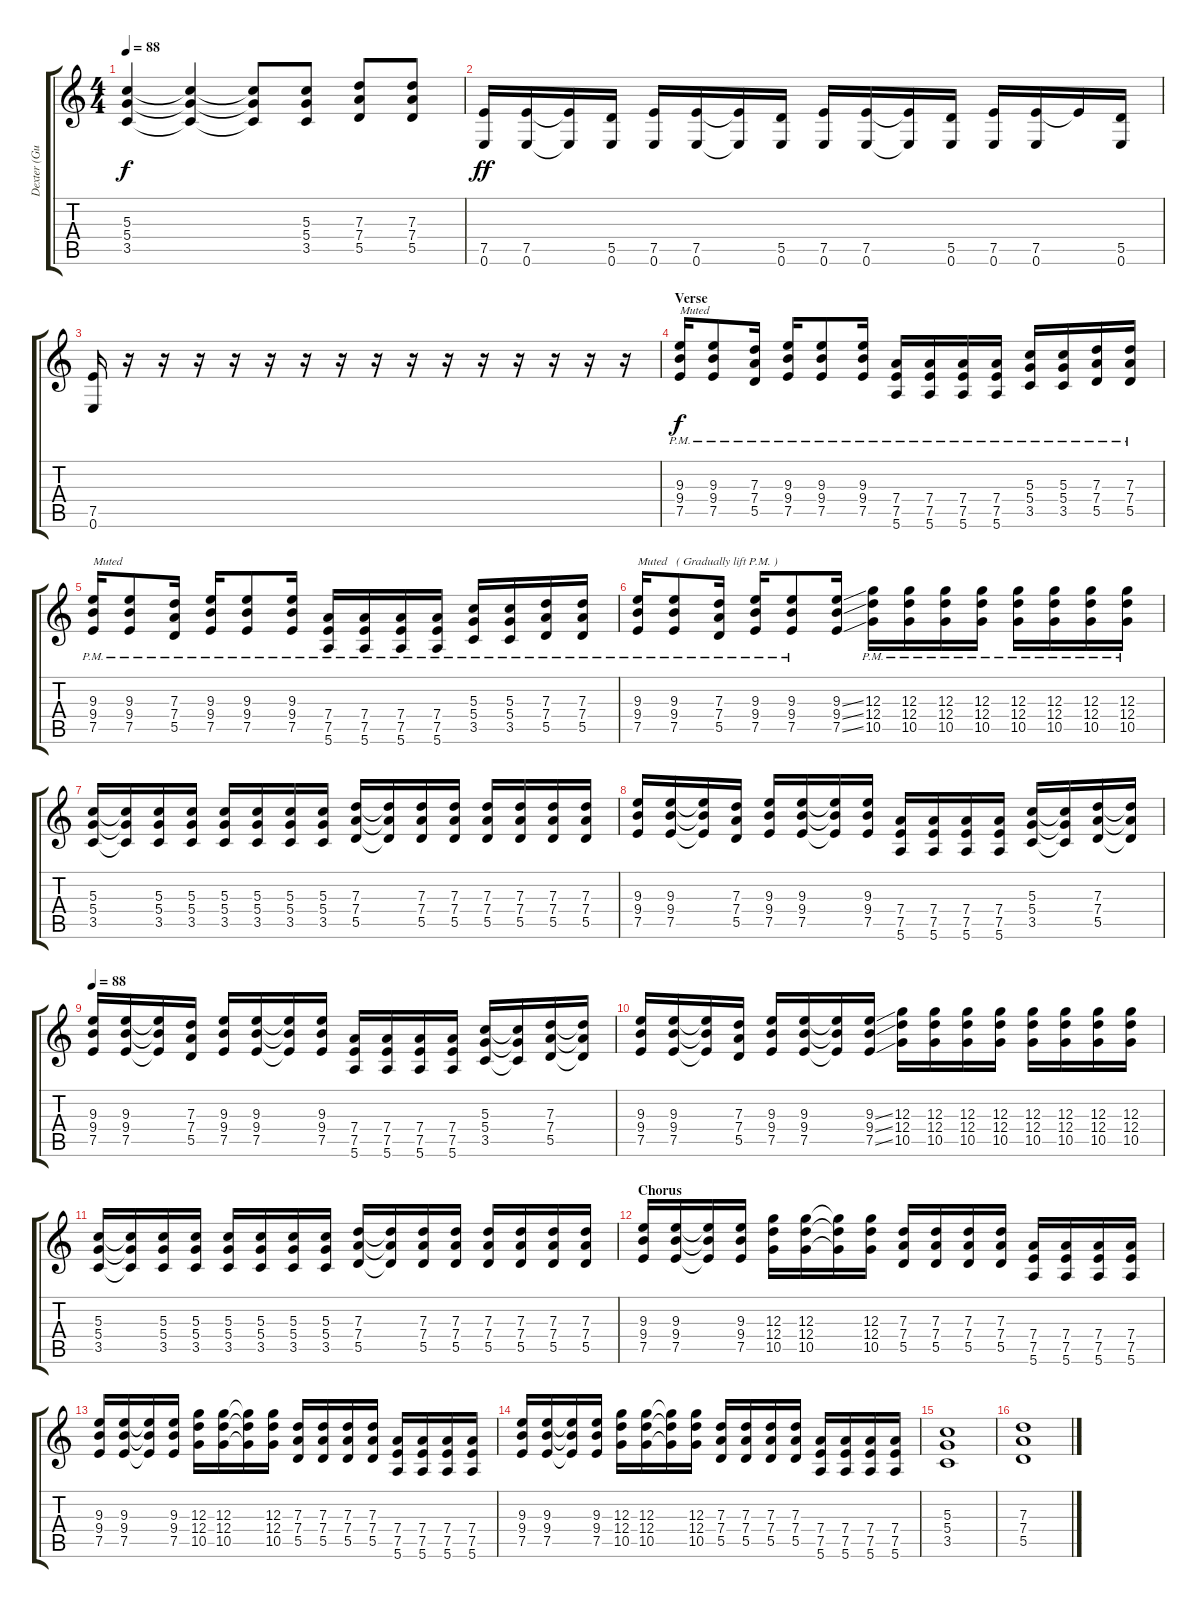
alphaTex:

\track ("Dexter (Guitar)" "Dexter (Gu") {instrument distortionguitar}
\staff {score tabs}
\tuning (E4 B3 G3 D3 A2 E2) {hide}
\ts (4 4)
\tempo 88
\clef g2
\ks c
(5.3 5.4 3.5).4{dy f} (5.3{t} 5.4{t} 3.5{t}).4 (5.3{t} 5.4{t} 3.5{t}).8 (5.3 5.4 3.5).8 (7.3 7.4 5.5).8 (7.3 7.4 5.5).8 |
(7.5 0.6).16{dy ff} (7.5 0.6).16 (7.5{t} 0.6{t}).16 (5.5 0.6).16 (7.5 0.6).16 (7.5 0.6).16 (7.5{t} 0.6{t}).16 (5.5 0.6).16 (7.5 0.6).16 (7.5 0.6).16 (7.5{t} 0.6{t}).16 (5.5 0.6).16 (7.5 0.6).16 (7.5 0.6).16 7.5{t}.16 (5.5 0.6).16 |
(7.5 0.6).16 r.16 r.16 r.16 r.16 r.16 r.16 r.16 r.16 r.16 r.16 r.16 r.16 r.16 r.16 r.16 |
\section ("" "Verse")
(9.3{pm} 9.4{pm} 7.5{pm}).16{txt "Muted" dy f} (9.3{pm} 9.4{pm} 7.5{pm}).8 (7.3{pm} 7.4{pm} 5.5{pm}).16 (9.3{pm} 9.4{pm} 7.5{pm}).16 (9.3{pm} 9.4{pm} 7.5{pm}).8 (9.3{pm} 9.4{pm} 7.5{pm}).16 (7.4{pm} 7.5{pm} 5.6{pm}).16 (7.4{pm} 7.5{pm} 5.6{pm}).16 (7.4{pm} 7.5{pm} 5.6{pm}).16 (7.4{pm} 7.5{pm} 5.6{pm}).16 (5.3{pm} 5.4{pm} 3.5{pm}).16 (5.3{pm} 5.4{pm} 3.5{pm}).16 (7.3{pm} 7.4{pm} 5.5{pm}).16 (7.3{pm} 7.4{pm} 5.5{pm}).16 |
(9.3{pm} 9.4{pm} 7.5{pm}).16{txt "Muted"} (9.3{pm} 9.4{pm} 7.5{pm}).8 (7.3{pm} 7.4{pm} 5.5{pm}).16 (9.3{pm} 9.4{pm} 7.5{pm}).16 (9.3{pm} 9.4{pm} 7.5{pm}).8 (9.3{pm} 9.4{pm} 7.5{pm}).16 (7.4{pm} 7.5{pm} 5.6{pm}).16 (7.4{pm} 7.5{pm} 5.6{pm}).16 (7.4{pm} 7.5{pm} 5.6{pm}).16 (7.4{pm} 7.5{pm} 5.6{pm}).16 (5.3{pm} 5.4{pm} 3.5{pm}).16 (5.3{pm} 5.4{pm} 3.5{pm}).16 (7.3{pm} 7.4{pm} 5.5{pm}).16 (7.3{pm} 7.4{pm} 5.5{pm}).16 |
(9.3{pm} 9.4{pm} 7.5{pm}).16{txt "Muted   ( Gradually lift P.M. )"} (9.3{pm} 9.4{pm} 7.5{pm}).8 (7.3{pm} 7.4{pm} 5.5{pm}).16 (9.3{pm} 9.4{pm} 7.5{pm}).16 (9.3{pm} 9.4{pm} 7.5{pm}).8 (9.3{ss} 9.4{ss} 7.5{ss}).16 (12.3{pm} 12.4{pm} 10.5{pm}).16 (12.3{pm} 12.4{pm} 10.5{pm}).16 (12.3{pm} 12.4 10.5{pm}).16 (12.3{pm} 12.4 10.5{pm}).16 (12.3{pm} 12.4 10.5).16 (12.3{pm} 12.4 10.5{pm}).16 (12.3{pm} 12.4 10.5).16 (12.3{pm} 12.4 10.5).16 |
(5.3 5.4 3.5).16 (5.3{t} 5.4{t} 3.5{t}).16 (5.3 5.4 3.5).16 (5.3 5.4 3.5).16 (5.3 5.4 3.5).16 (5.3 5.4 3.5).16 (5.3 5.4 3.5).16 (5.3 5.4 3.5).16 (7.3 7.4 5.5).16 (7.3{t} 7.4{t} 5.5{t}).16 (7.3 7.4 5.5).16 (7.3 7.4 5.5).16 (7.3 7.4 5.5).16 (7.3 7.4 5.5).16 (7.3 7.4 5.5).16 (7.3 7.4 5.5).16 |
(9.3 9.4 7.5).16 (9.3 9.4 7.5).16 (9.3{t} 9.4{t} 7.5{t}).16 (7.3 7.4 5.5).16 (9.3 9.4 7.5).16 (9.3 9.4 7.5).16 (9.3{t} 9.4{t} 7.5{t}).16 (9.3 9.4 7.5).16 (7.4 7.5 5.6).16 (7.4 7.5 5.6).16 (7.4 7.5 5.6).16 (7.4 7.5 5.6).16 (5.3 5.4 3.5).16 (5.3{t} 5.4{t} 3.5{t}).16 (7.3 7.4 5.5).16 (7.3{t} 7.4{t} 5.5{t}).16 |
\tempo 88
(9.3 9.4 7.5).16 (9.3 9.4 7.5).16 (9.3{t} 9.4{t} 7.5{t}).16 (7.3 7.4 5.5).16 (9.3 9.4 7.5).16 (9.3 9.4 7.5).16 (9.3{t} 9.4{t} 7.5{t}).16 (9.3 9.4 7.5).16 (7.4 7.5 5.6).16 (7.4 7.5 5.6).16 (7.4 7.5 5.6).16 (7.4 7.5 5.6).16 (5.3 5.4 3.5).16 (5.3{t} 5.4{t} 3.5{t}).16 (7.3 7.4 5.5).16 (7.3{t} 7.4{t} 5.5{t}).16 |
(9.3 9.4 7.5).16 (9.3 9.4 7.5).16 (9.3{t} 9.4{t} 7.5{t}).16 (7.3 7.4 5.5).16 (9.3 9.4 7.5).16 (9.3 9.4 7.5).16 (9.3{t} 9.4{t} 7.5{t}).16 (9.3{ss} 9.4{ss} 7.5{ss}).16 (12.3 12.4 10.5).16 (12.3 12.4 10.5).16 (12.3 12.4 10.5).16 (12.3 12.4 10.5).16 (12.3 12.4 10.5).16 (12.3 12.4 10.5).16 (12.3 12.4 10.5).16 (12.3 12.4 10.5).16 |
(5.3 5.4 3.5).16 (5.3{t} 5.4{t} 3.5{t}).16 (5.3 5.4 3.5).16 (5.3 5.4 3.5).16 (5.3 5.4 3.5).16 (5.3 5.4 3.5).16 (5.3 5.4 3.5).16 (5.3 5.4 3.5).16 (7.3 7.4 5.5).16 (7.3{t} 7.4{t} 5.5{t}).16 (7.3 7.4 5.5).16 (7.3 7.4 5.5).16 (7.3 7.4 5.5).16 (7.3 7.4 5.5).16 (7.3 7.4 5.5).16 (7.3 7.4 5.5).16 |
\section ("" "Chorus")
(9.3 9.4 7.5).16 (9.3 9.4 7.5).16 (9.3{t} 9.4{t} 7.5{t}).16 (9.3 9.4 7.5).16 (12.3 12.4 10.5).16 (12.3 12.4 10.5).16 (12.3{t} 12.4{t} 10.5{t}).16 (12.3 12.4 10.5).16 (7.3 7.4 5.5).16 (7.3 7.4 5.5).16 (7.3 7.4 5.5).16 (7.3 7.4 5.5).16 (7.4 7.5 5.6).16 (7.4 7.5 5.6).16 (7.4 7.5 5.6).16 (7.4 7.5 5.6).16 |
(9.3 9.4 7.5).16 (9.3 9.4 7.5).16 (9.3{t} 9.4{t} 7.5{t}).16 (9.3 9.4 7.5).16 (12.3 12.4 10.5).16 (12.3 12.4 10.5).16 (12.3{t} 12.4{t} 10.5{t}).16 (12.3 12.4 10.5).16 (7.3 7.4 5.5).16 (7.3 7.4 5.5).16 (7.3 7.4 5.5).16 (7.3 7.4 5.5).16 (7.4 7.5 5.6).16 (7.4 7.5 5.6).16 (7.4 7.5 5.6).16 (7.4 7.5 5.6).16 |
(9.3 9.4 7.5).16 (9.3 9.4 7.5).16 (9.3{t} 9.4{t} 7.5{t}).16 (9.3 9.4 7.5).16 (12.3 12.4 10.5).16 (12.3 12.4 10.5).16 (12.3{t} 12.4{t} 10.5{t}).16 (12.3 12.4 10.5).16 (7.3 7.4 5.5).16 (7.3 7.4 5.5).16 (7.3 7.4 5.5).16 (7.3 7.4 5.5).16 (7.4 7.5 5.6).16 (7.4 7.5 5.6).16 (7.4 7.5 5.6).16 (7.4 7.5 5.6).16 |
(5.3 5.4 3.5).1 |
(7.3 7.4 5.5).1
